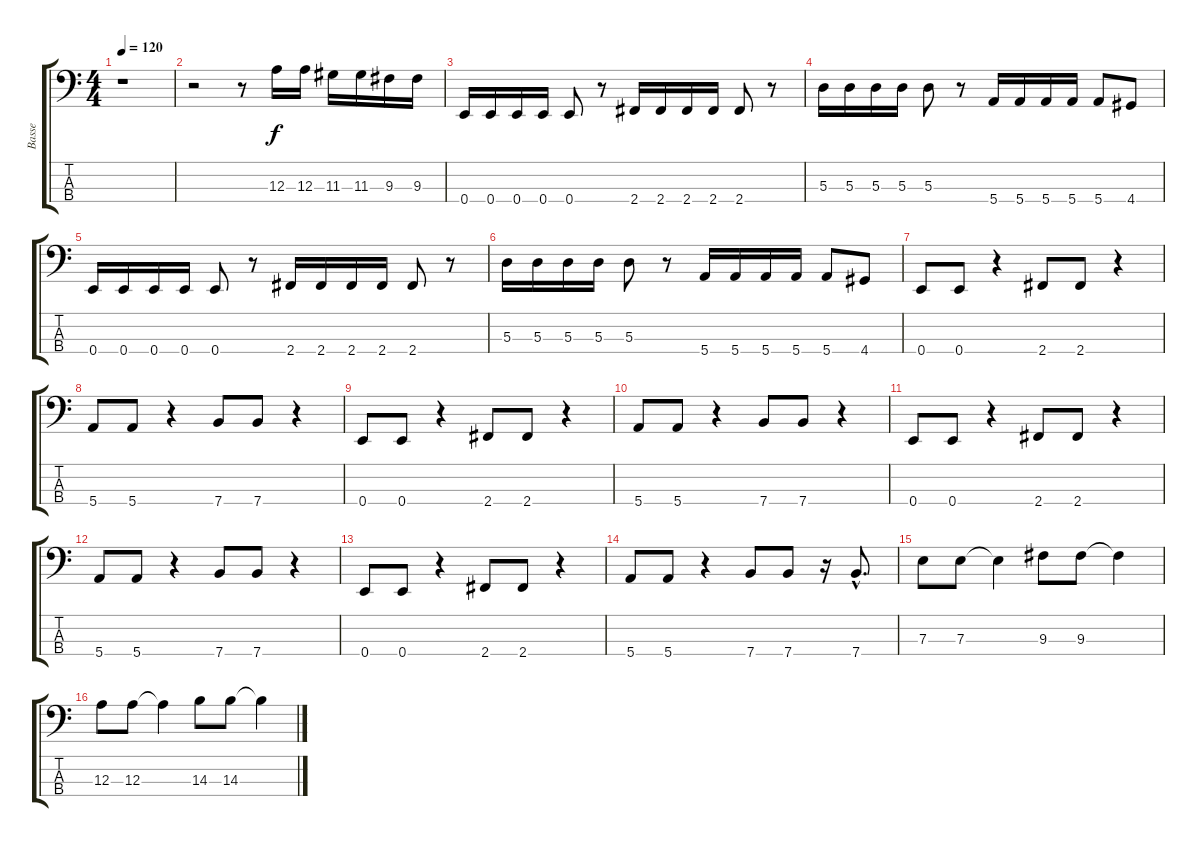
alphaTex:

\track ("Basse" "Basse") {instrument electricbassfinger}
\staff {score tabs}
\tuning (G2 D2 A1 E1) {hide}
\ts (4 4)
\tempo 120
\clef f4
\ks c
r.1{dy f} |
r.2 r.8 12.3.16 12.3.16 11.3.16 11.3.16 9.3.16 9.3.16 |
0.4.16 0.4.16 0.4.16 0.4.16 0.4.8 r.8 2.4.16 2.4.16 2.4.16 2.4.16 2.4.8 r.8 |
5.3.16 5.3.16 5.3.16 5.3.16 5.3.8 r.8 5.4.16 5.4.16 5.4.16 5.4.16 5.4.8 4.4.8 |
0.4.16 0.4.16 0.4.16 0.4.16 0.4.8 r.8 2.4.16 2.4.16 2.4.16 2.4.16 2.4.8 r.8 |
5.3.16 5.3.16 5.3.16 5.3.16 5.3.8 r.8 5.4.16 5.4.16 5.4.16 5.4.16 5.4.8 4.4.8 |
0.4.8 0.4.8 r.4 2.4.8 2.4.8 r.4 |
5.4.8 5.4.8 r.4 7.4.8 7.4.8 r.4 |
0.4.8 0.4.8 r.4 2.4.8 2.4.8 r.4 |
5.4.8 5.4.8 r.4 7.4.8 7.4.8 r.4 |
0.4.8 0.4.8 r.4 2.4.8 2.4.8 r.4 |
5.4.8 5.4.8 r.4 7.4.8 7.4.8 r.4 |
0.4.8 0.4.8 r.4 2.4.8 2.4.8 r.4 |
5.4.8 5.4.8 r.4 7.4.8 7.4.8 r.16 7.4{hac}.8{d} |
7.3.8 7.3.8 7.3{t}.4 9.3.8 9.3.8 9.3{t}.4 |
12.3.8 12.3.8 12.3{t}.4 14.3.8 14.3.8 14.3{t}.4
